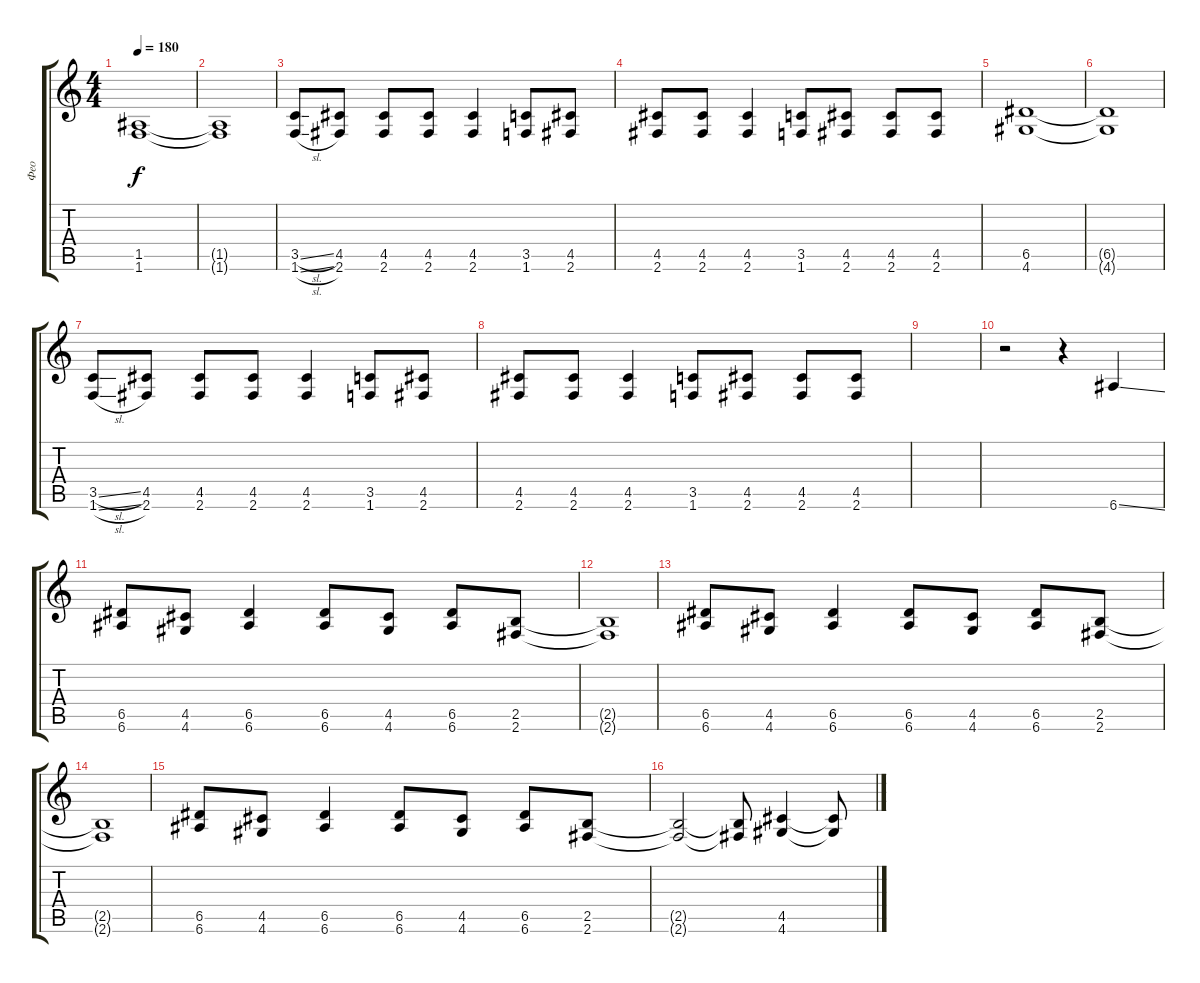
\track ("Фео" "Фео") {instrument distortionguitar}
\staff {score tabs}
\tuning (E4 B3 G3 D3 A2 E2) {hide}
\ts (4 4)
\tempo 180
\clef g2
\ks c
(1.5 1.6).1{dy f} |
(1.5{t} 1.6{t}).1 |
(3.5{sl} 1.6{sl}).8 (4.5 2.6).8 (4.5 2.6).8 (4.5 2.6).8 (4.5 2.6).4 (3.5 1.6).8 (4.5 2.6).8 |
(4.5 2.6).8 (4.5 2.6).8 (4.5 2.6).4 (3.5 1.6).8 (4.5 2.6).8 (4.5 2.6).8 (4.5 2.6).8 |
(6.5 4.6).1 |
(6.5{t} 4.6{t}).1 |
(3.5{sl} 1.6{sl}).8 (4.5 2.6).8 (4.5 2.6).8 (4.5 2.6).8 (4.5 2.6).4 (3.5 1.6).8 (4.5 2.6).8 |
(4.5 2.6).8 (4.5 2.6).8 (4.5 2.6).4 (3.5 1.6).8 (4.5 2.6).8 (4.5 2.6).8 (4.5 2.6).8 |
|
r.2 r.4 6.6{ss}.4 |
(6.5 6.6).8 (4.5 4.6).8 (6.5 6.6).4 (6.5 6.6).8 (4.5 4.6).8 (6.5 6.6).8 (2.5 2.6).8 |
(2.5{t} 2.6{t}).1 |
(6.5 6.6).8 (4.5 4.6).8 (6.5 6.6).4 (6.5 6.6).8 (4.5 4.6).8 (6.5 6.6).8 (2.5 2.6).8 |
(2.5{t} 2.6{t}).1 |
(6.5 6.6).8 (4.5 4.6).8 (6.5 6.6).4 (6.5 6.6).8 (4.5 4.6).8 (6.5 6.6).8 (2.5 2.6).8 |
(2.5{t} 2.6{t}).2 (2.5{t} 2.6{t}).8 (4.5 4.6).4 (4.5{t} 4.6{t}).8
